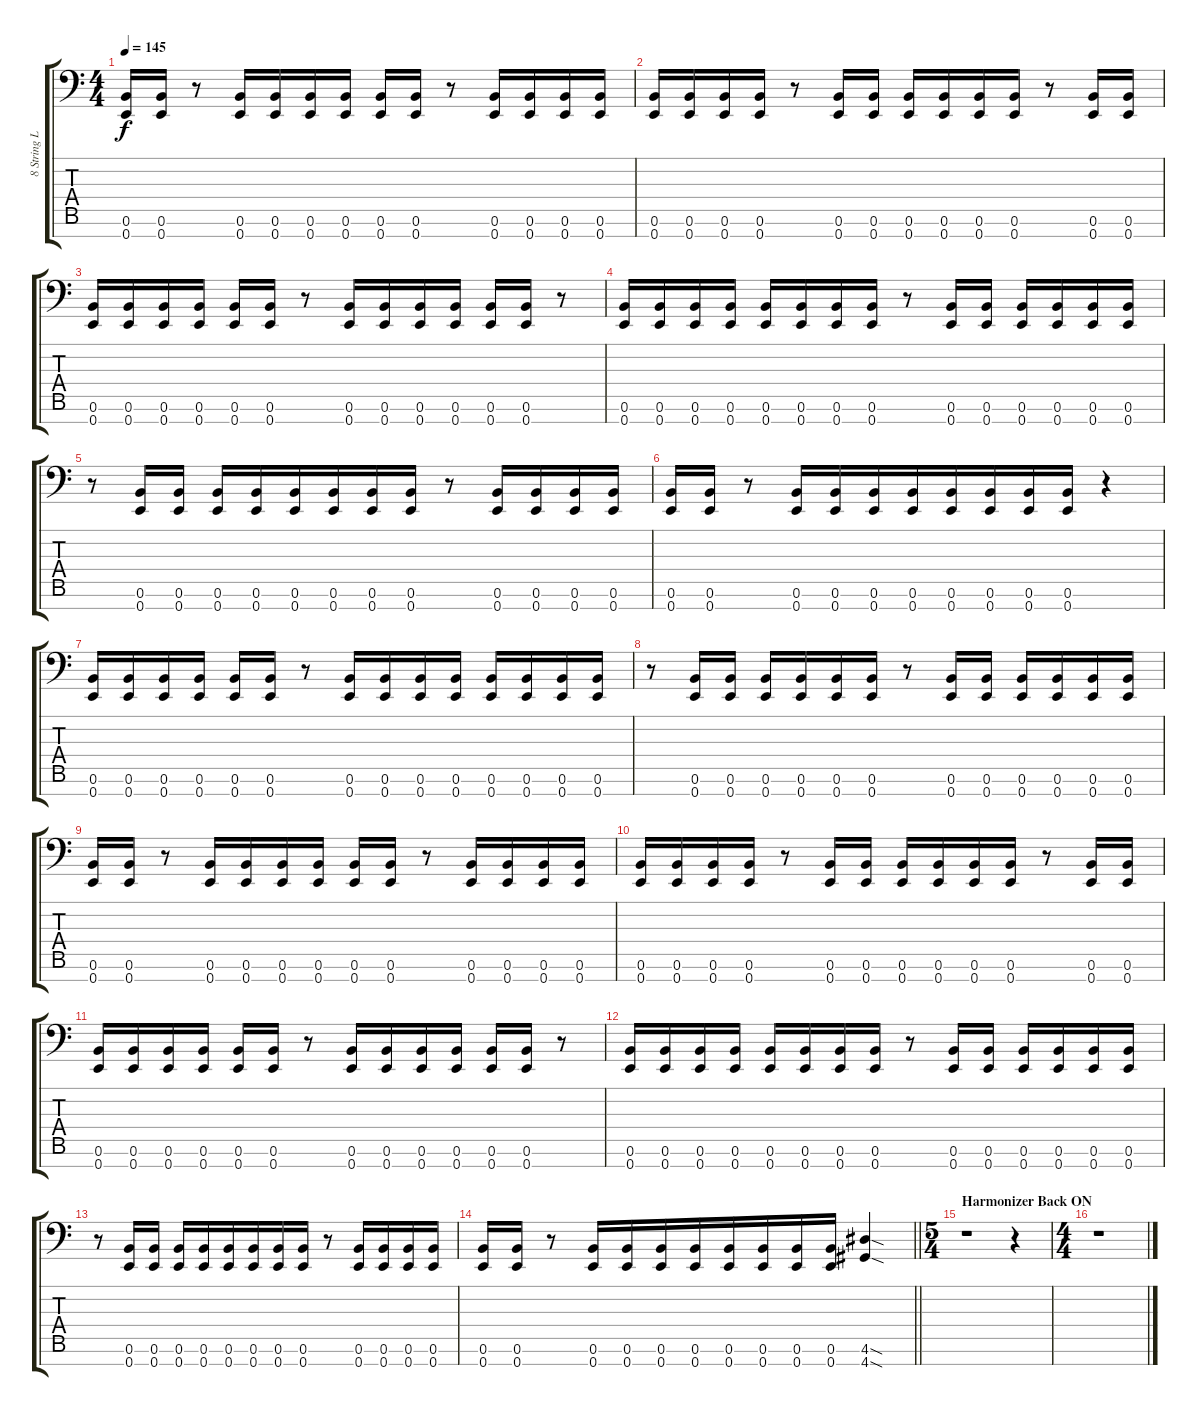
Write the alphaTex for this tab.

\track ("8 String LOW RIGHT" "8 String L") {instrument distortionguitar}
\staff {score tabs}
\tuning (B3 Gb3 E3 B2 E2 B1 E1) {hide}
\ts (4 4)
\tempo 145
\clef f4
\ks c
(0.6 0.7).16{dy f beam merge} (0.6 0.7).16 r.8{beam merge} (0.6 0.7).16 (0.6 0.7).16 (0.6 0.7).16 (0.6 0.7).16 (0.6 0.7).16 (0.6 0.7).16 r.8{beam merge} (0.6 0.7).16 (0.6 0.7).16 (0.6 0.7).16 (0.6 0.7).16 |
(0.6 0.7).16 (0.6 0.7).16 (0.6 0.7).16 (0.6 0.7).16 r.8{beam merge} (0.6 0.7).16 (0.6 0.7).16 (0.6 0.7).16 (0.6 0.7).16 (0.6 0.7).16 (0.6 0.7).16 r.8 (0.6 0.7).16{beam merge} (0.6 0.7).16 |
(0.6 0.7).16 (0.6 0.7).16 (0.6 0.7).16 (0.6 0.7).16 (0.6 0.7).16 (0.6 0.7).16 r.8{beam merge} (0.6 0.7).16 (0.6 0.7).16 (0.6 0.7).16 (0.6 0.7).16 (0.6 0.7).16 (0.6 0.7).16 r.8 |
(0.6 0.7).16 (0.6 0.7).16 (0.6 0.7).16 (0.6 0.7).16 (0.6 0.7).16 (0.6 0.7).16 (0.6 0.7).16{beam merge} (0.6 0.7).16 r.8{beam merge} (0.6 0.7).16 (0.6 0.7).16 (0.6 0.7).16 (0.6 0.7).16 (0.6 0.7).16 (0.6 0.7).16 |
r.8{beam merge} (0.6 0.7).16 (0.6 0.7).16 (0.6 0.7).16 (0.6 0.7).16 (0.6 0.7).16 (0.6 0.7).16{beam merge} (0.6 0.7).16 (0.6 0.7).16 r.8{beam merge} (0.6 0.7).16 (0.6 0.7).16 (0.6 0.7).16 (0.6 0.7).16 |
(0.6 0.7).16 (0.6 0.7).16 r.8{beam merge} (0.6 0.7).16 (0.6 0.7).16 (0.6 0.7).16 (0.6 0.7).16{beam merge} (0.6 0.7).16 (0.6 0.7).16 (0.6 0.7).16 (0.6 0.7).16{beam merge} r.4 |
(0.6 0.7).16 (0.6 0.7).16 (0.6 0.7).16 (0.6 0.7).16 (0.6 0.7).16 (0.6 0.7).16 r.8{beam merge} (0.6 0.7).16 (0.6 0.7).16 (0.6 0.7).16 (0.6 0.7).16 (0.6 0.7).16 (0.6 0.7).16 (0.6 0.7).16{beam merge} (0.6 0.7).16 |
r.8{beam merge} (0.6 0.7).16 (0.6 0.7).16 (0.6 0.7).16 (0.6 0.7).16 (0.6 0.7).16 (0.6 0.7).16 r.8{beam merge} (0.6 0.7).16 (0.6 0.7).16 (0.6 0.7).16 (0.6 0.7).16 (0.6 0.7).16 (0.6 0.7).16 |
(0.6 0.7).16{beam merge} (0.6 0.7).16 r.8{beam merge} (0.6 0.7).16 (0.6 0.7).16 (0.6 0.7).16 (0.6 0.7).16 (0.6 0.7).16 (0.6 0.7).16 r.8{beam merge} (0.6 0.7).16 (0.6 0.7).16 (0.6 0.7).16 (0.6 0.7).16 |
(0.6 0.7).16 (0.6 0.7).16 (0.6 0.7).16 (0.6 0.7).16 r.8{beam merge} (0.6 0.7).16 (0.6 0.7).16 (0.6 0.7).16 (0.6 0.7).16 (0.6 0.7).16 (0.6 0.7).16 r.8 (0.6 0.7).16{beam merge} (0.6 0.7).16 |
(0.6 0.7).16 (0.6 0.7).16 (0.6 0.7).16 (0.6 0.7).16 (0.6 0.7).16 (0.6 0.7).16 r.8{beam merge} (0.6 0.7).16 (0.6 0.7).16 (0.6 0.7).16 (0.6 0.7).16 (0.6 0.7).16 (0.6 0.7).16 r.8 |
(0.6 0.7).16 (0.6 0.7).16 (0.6 0.7).16 (0.6 0.7).16 (0.6 0.7).16 (0.6 0.7).16 (0.6 0.7).16{beam merge} (0.6 0.7).16 r.8{beam merge} (0.6 0.7).16 (0.6 0.7).16 (0.6 0.7).16 (0.6 0.7).16 (0.6 0.7).16 (0.6 0.7).16 |
r.8{beam merge} (0.6 0.7).16 (0.6 0.7).16 (0.6 0.7).16 (0.6 0.7).16 (0.6 0.7).16 (0.6 0.7).16{beam merge} (0.6 0.7).16 (0.6 0.7).16 r.8{beam merge} (0.6 0.7).16 (0.6 0.7).16 (0.6 0.7).16 (0.6 0.7).16 |
\barLineRight lightlight
(0.6 0.7).16 (0.6 0.7).16 r.8{beam merge} (0.6 0.7).16 (0.6 0.7).16 (0.6 0.7).16 (0.6 0.7).16{beam merge} (0.6 0.7).16 (0.6 0.7).16 (0.6 0.7).16 (0.6 0.7).16{beam merge} (4.6{sod} 4.7{sod}).4 |
\ts (5 4)
\section ("" "Harmonizer Back ON")
r.1 r.4 |
\ts (4 4)
r.1
